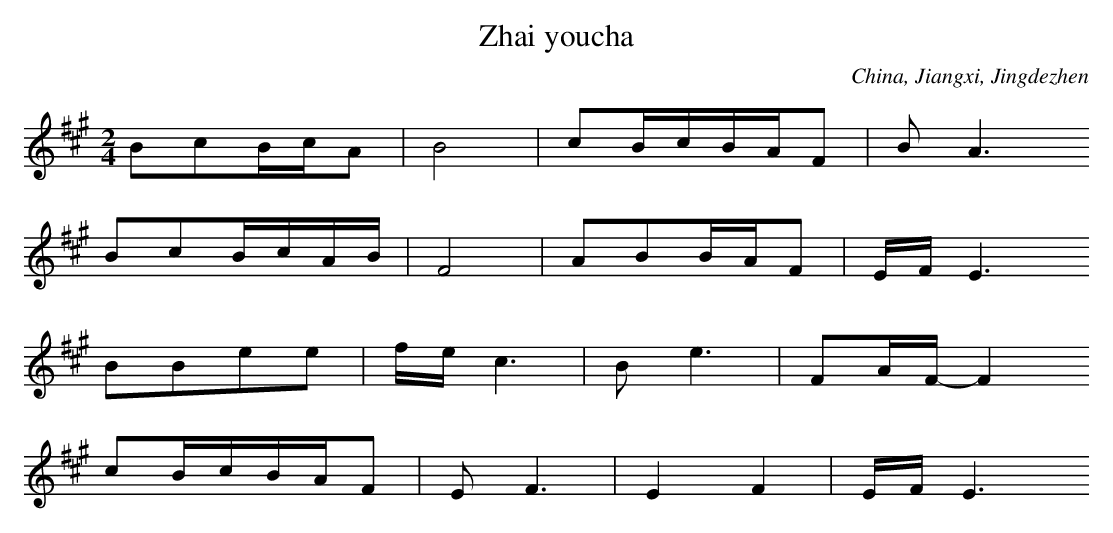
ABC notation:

X:1
T: Zhai youcha
O: China, Jiangxi, Jingdezhen
M: 2/4
L: 1/16
K: A
B2c2BcA2 | B8 | c2BcBAF2 | B2A6
B2c2BcAB | F8 | A2B2BAF2 | EFE6
B2B2e2e2 | fec6 | B2e6 | F2AF-F4
c2BcBAF2 | E2F6 | E4F4 | EFE6
